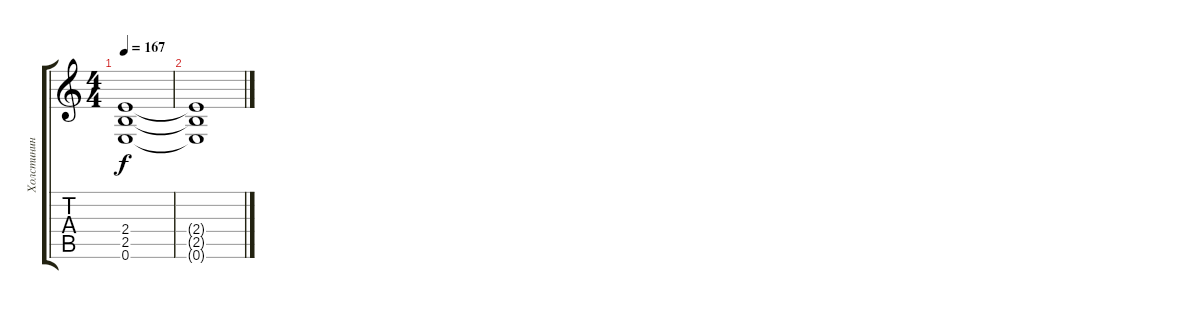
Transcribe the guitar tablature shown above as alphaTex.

\track ("Холстинин" "Холстинин") {instrument distortionguitar}
\staff {score tabs}
\tuning (E4 B3 G3 D3 A2 E2) {hide}
\ts (4 4)
\tempo 167
\clef g2
\ks c
(2.4{t} 2.5{t} 0.6{t}).1{dy f} |
(2.4{t} 2.5{t} 0.6{t}).1
